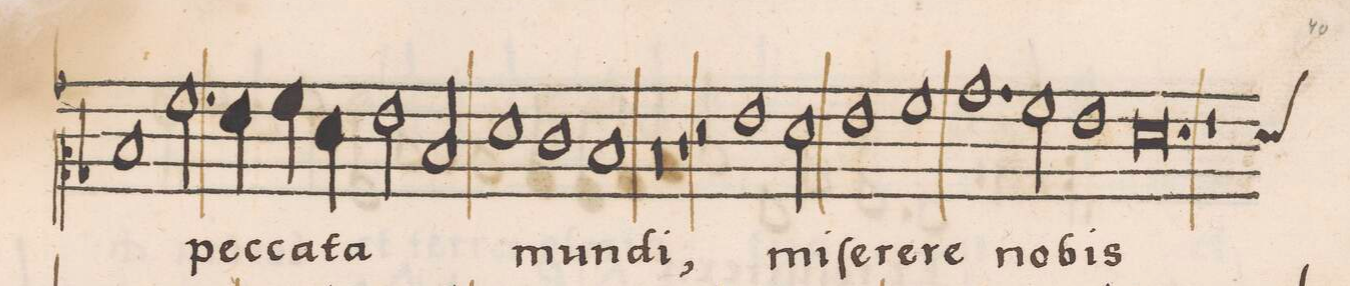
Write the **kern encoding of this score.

**kern	**text
*I"CANTVS	*
*clefC2	*
*k[b-]	*
*met(C|)	*
*M2/1	*
1d	.
2.a\	.
=22-	=22-
4g\	pec-
4a\	-ca-
4f\	-ta
2g\	.
2d/	.
=23-	=23-
1f	.
1e	mun-
=24-	=24-
1d	-di,
0r	.
=25-	=25-
1r	.
=26-	=26-
2r	.
1g	.
2f\	mi-
=27-	=27-
1g	-ſe-
1a	-re-
=28-	=28-
1.b-	-re
2a\	no-
=29-	=29-
1g	-bis
0.f	.
=30-	=30-
=31-	=31-
*custos:f	*
1r	.
*-	*-
